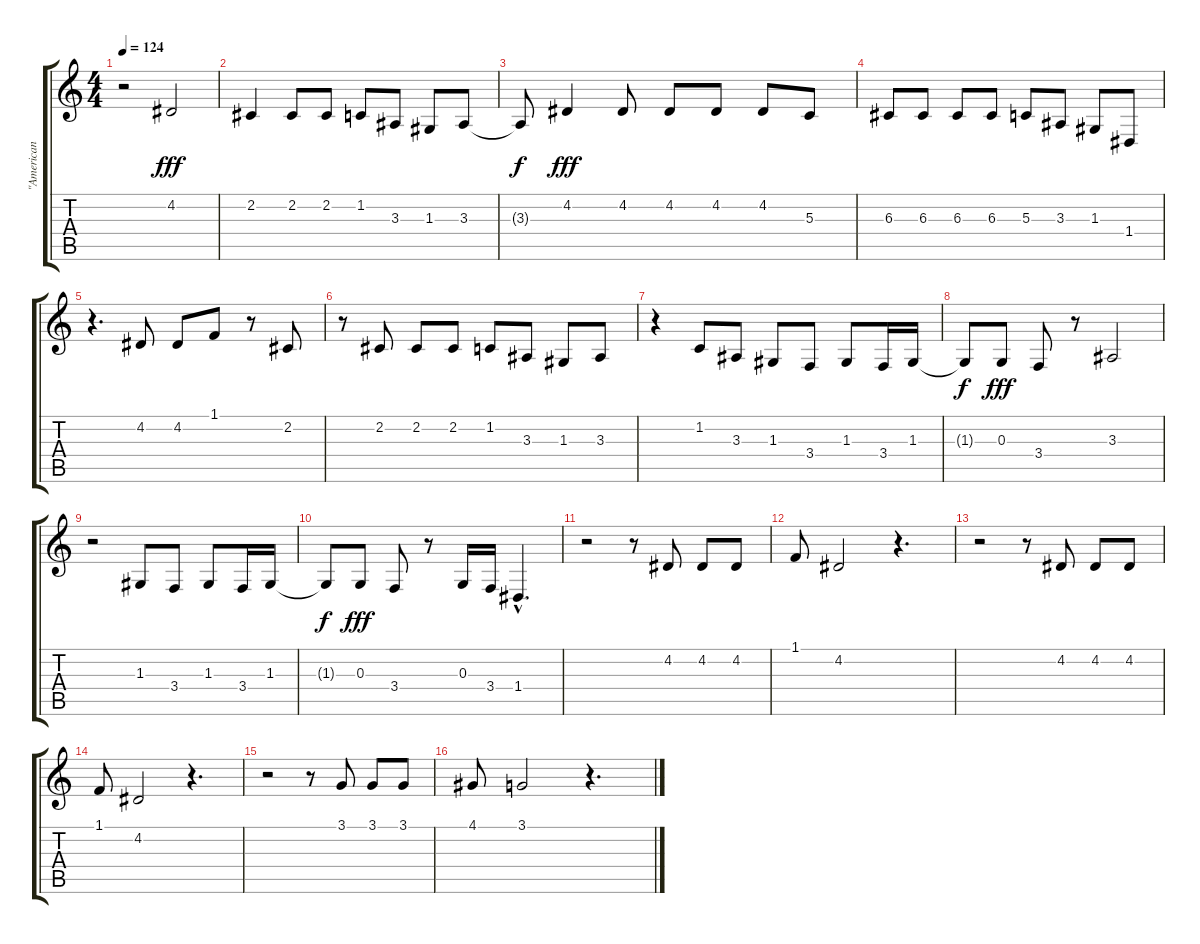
\track ("\"American Pie\"" "\"American ") {instrument fx4atmosphere}
\staff {score tabs}
\tuning (E4 B3 G3 D3 A2 E2) {hide}
\ts (4 4)
\tempo 124
\clef g2
\ks c
r.2{dy fff} 4.2.2{volume 16} |
2.2.4 2.2.8 2.2.8 1.2.8 3.3.8 1.3.8 3.3.8 |
3.3{t}.8{dy f} 4.2.4{dy fff} 4.2.8 4.2.8 4.2.8 4.2.8 5.3.8 |
6.3.8 6.3.8 6.3.8 6.3.8 5.3.8 3.3.8 1.3.8 1.4.8 |
r.4{d} 4.2.8 4.2.8 1.1.8 r.8 2.2.8 |
r.8 2.2.8 2.2.8 2.2.8 1.2.8 3.3.8 1.3.8 3.3.8 |
r.4 1.2.8 3.3.8 1.3.8 3.4.8 1.3.8 3.4.16 1.3.16 |
1.3{t}.8{dy f} 0.3.8{dy fff} 3.4.8 r.8 3.3.2 |
r.2 1.3.8 3.4.8 1.3.8 3.4.16 1.3.16 |
1.3{t}.8{dy f} 0.3.8{dy fff} 3.4.8 r.8 0.3.16 3.4.16 1.4{hac}.4{d} |
r.2 r.8 4.2.8 4.2.8 4.2.8 |
1.1.8 4.2.2 r.4{d} |
r.2 r.8 4.2.8 4.2.8 4.2.8 |
1.1.8 4.2.2 r.4{d} |
r.2 r.8 3.1.8 3.1.8 3.1.8 |
4.1.8 3.1.2 r.4{d}
